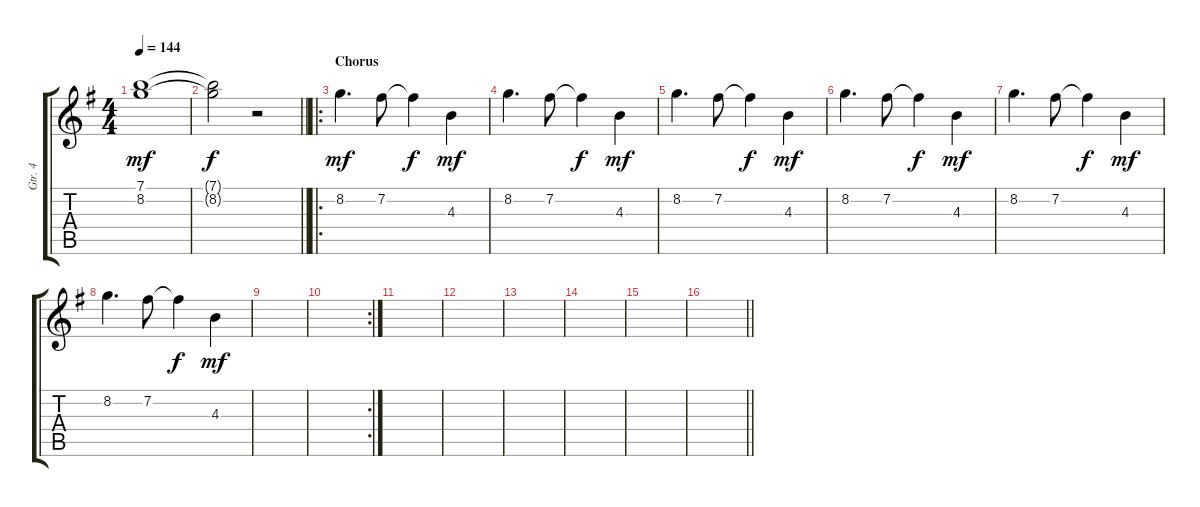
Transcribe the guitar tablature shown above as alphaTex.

\track ("Gtr. 4" "Gtr. 4") {instrument electricguitarjazz}
\staff {score tabs}
\tuning (E4 B3 G3 D3 A2 E2) {hide}
\ts (4 4)
\tempo 144
\clef g2
\ks g
(7.1 8.2).1{dy mf} |
\barLineRight lightlight
(7.1{t} 8.2{t}).2{dy f} r.2 |
\ro
\section ("" "Chorus")
8.2.4{d dy mf instrument distortionguitar} 7.2.8 7.2{t}.4{dy f} 4.3.4{dy mf} |
8.2.4{d} 7.2.8 7.2{t}.4{dy f} 4.3.4{dy mf} |
8.2.4{d} 7.2.8 7.2{t}.4{dy f} 4.3.4{dy mf} |
8.2.4{d} 7.2.8 7.2{t}.4{dy f} 4.3.4{dy mf} |
8.2.4{d} 7.2.8 7.2{t}.4{dy f} 4.3.4{dy mf} |
8.2.4{d} 7.2.8 7.2{t}.4{dy f} 4.3.4{dy mf} |
|
\rc 2
|
|
|
|
|
|
\barLineRight lightlight
